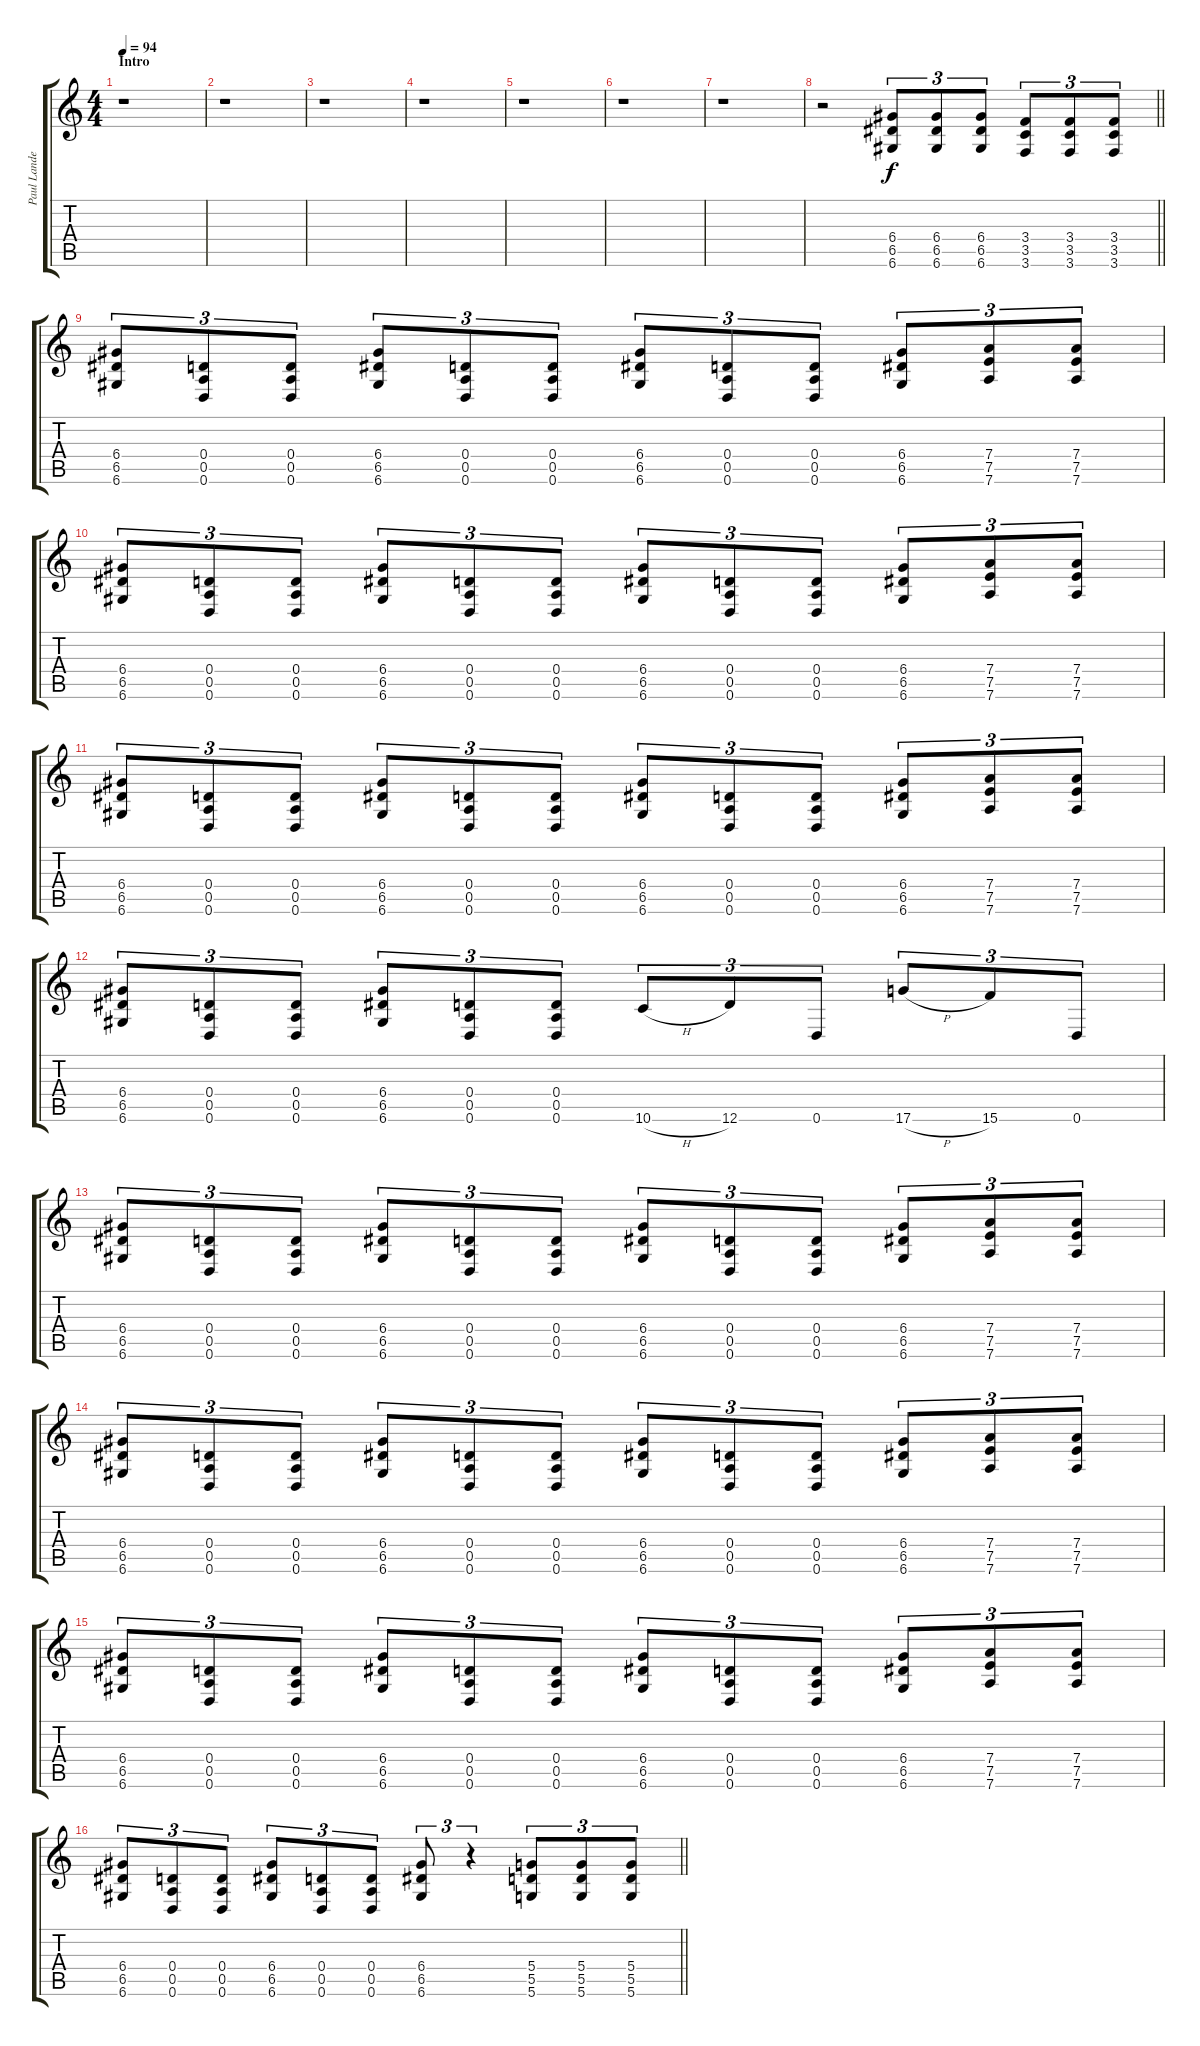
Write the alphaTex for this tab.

\track ("Paul Landers [Gtr. I]" "Paul Lande") {instrument distortionguitar}
\staff {score tabs}
\tuning (E4 B3 G3 D3 A2 D2) {hide}
\ts (4 4)
\section ("" "Intro")
\tempo 94
\clef g2
\ks c
r.1{dy f instrument distortionguitar} |
r.1 |
r.1 |
r.1 |
r.1 |
r.1 |
r.1 |
\barLineRight lightlight
r.2 (6.4 6.5 6.6).8{tu (3 2)} (6.4 6.5 6.6).8{tu (3 2)} (6.4 6.5 6.6).8{tu (3 2)} (3.4 3.5 3.6).8{tu (3 2)} (3.4 3.5 3.6).8{tu (3 2)} (3.4 3.5 3.6).8{tu (3 2)} |
\section ("" "")
(6.4 6.5 6.6).8{tu (3 2)} (0.4 0.5 0.6).8{tu (3 2)} (0.4 0.5 0.6).8{tu (3 2)} (6.4 6.5 6.6).8{tu (3 2)} (0.4 0.5 0.6).8{tu (3 2)} (0.4 0.5 0.6).8{tu (3 2)} (6.4 6.5 6.6).8{tu (3 2)} (0.4 0.5 0.6).8{tu (3 2)} (0.4 0.5 0.6).8{tu (3 2)} (6.4 6.5 6.6).8{tu (3 2)} (7.4 7.5 7.6).8{tu (3 2)} (7.4 7.5 7.6).8{tu (3 2)} |
(6.4 6.5 6.6).8{tu (3 2)} (0.4 0.5 0.6).8{tu (3 2)} (0.4 0.5 0.6).8{tu (3 2)} (6.4 6.5 6.6).8{tu (3 2)} (0.4 0.5 0.6).8{tu (3 2)} (0.4 0.5 0.6).8{tu (3 2)} (6.4 6.5 6.6).8{tu (3 2)} (0.4 0.5 0.6).8{tu (3 2)} (0.4 0.5 0.6).8{tu (3 2)} (6.4 6.5 6.6).8{tu (3 2)} (7.4 7.5 7.6).8{tu (3 2)} (7.4 7.5 7.6).8{tu (3 2)} |
(6.4 6.5 6.6).8{tu (3 2)} (0.4 0.5 0.6).8{tu (3 2)} (0.4 0.5 0.6).8{tu (3 2)} (6.4 6.5 6.6).8{tu (3 2)} (0.4 0.5 0.6).8{tu (3 2)} (0.4 0.5 0.6).8{tu (3 2)} (6.4 6.5 6.6).8{tu (3 2)} (0.4 0.5 0.6).8{tu (3 2)} (0.4 0.5 0.6).8{tu (3 2)} (6.4 6.5 6.6).8{tu (3 2)} (7.4 7.5 7.6).8{tu (3 2)} (7.4 7.5 7.6).8{tu (3 2)} |
(6.4 6.5 6.6).8{tu (3 2)} (0.4 0.5 0.6).8{tu (3 2)} (0.4 0.5 0.6).8{tu (3 2)} (6.4 6.5 6.6).8{tu (3 2)} (0.4 0.5 0.6).8{tu (3 2)} (0.4 0.5 0.6).8{tu (3 2)} 10.6{h}.8{tu (3 2)} 12.6.8{tu (3 2)} 0.6.8{tu (3 2)} 17.6{h}.8{tu (3 2)} 15.6.8{tu (3 2)} 0.6.8{tu (3 2)} |
(6.4 6.5 6.6).8{tu (3 2)} (0.4 0.5 0.6).8{tu (3 2)} (0.4 0.5 0.6).8{tu (3 2)} (6.4 6.5 6.6).8{tu (3 2)} (0.4 0.5 0.6).8{tu (3 2)} (0.4 0.5 0.6).8{tu (3 2)} (6.4 6.5 6.6).8{tu (3 2)} (0.4 0.5 0.6).8{tu (3 2)} (0.4 0.5 0.6).8{tu (3 2)} (6.4 6.5 6.6).8{tu (3 2)} (7.4 7.5 7.6).8{tu (3 2)} (7.4 7.5 7.6).8{tu (3 2)} |
(6.4 6.5 6.6).8{tu (3 2)} (0.4 0.5 0.6).8{tu (3 2)} (0.4 0.5 0.6).8{tu (3 2)} (6.4 6.5 6.6).8{tu (3 2)} (0.4 0.5 0.6).8{tu (3 2)} (0.4 0.5 0.6).8{tu (3 2)} (6.4 6.5 6.6).8{tu (3 2)} (0.4 0.5 0.6).8{tu (3 2)} (0.4 0.5 0.6).8{tu (3 2)} (6.4 6.5 6.6).8{tu (3 2)} (7.4 7.5 7.6).8{tu (3 2)} (7.4 7.5 7.6).8{tu (3 2)} |
(6.4 6.5 6.6).8{tu (3 2)} (0.4 0.5 0.6).8{tu (3 2)} (0.4 0.5 0.6).8{tu (3 2)} (6.4 6.5 6.6).8{tu (3 2)} (0.4 0.5 0.6).8{tu (3 2)} (0.4 0.5 0.6).8{tu (3 2)} (6.4 6.5 6.6).8{tu (3 2)} (0.4 0.5 0.6).8{tu (3 2)} (0.4 0.5 0.6).8{tu (3 2)} (6.4 6.5 6.6).8{tu (3 2)} (7.4 7.5 7.6).8{tu (3 2)} (7.4 7.5 7.6).8{tu (3 2)} |
\barLineRight lightlight
(6.4 6.5 6.6).8{tu (3 2)} (0.4 0.5 0.6).8{tu (3 2)} (0.4 0.5 0.6).8{tu (3 2)} (6.4 6.5 6.6).8{tu (3 2)} (0.4 0.5 0.6).8{tu (3 2)} (0.4 0.5 0.6).8{tu (3 2)} (6.4 6.5 6.6).8{tu (3 2)} r.4{tu (3 2)} (5.4 5.5 5.6).8{tu (3 2)} (5.4 5.5 5.6).8{tu (3 2)} (5.4 5.5 5.6).8{tu (3 2)}
